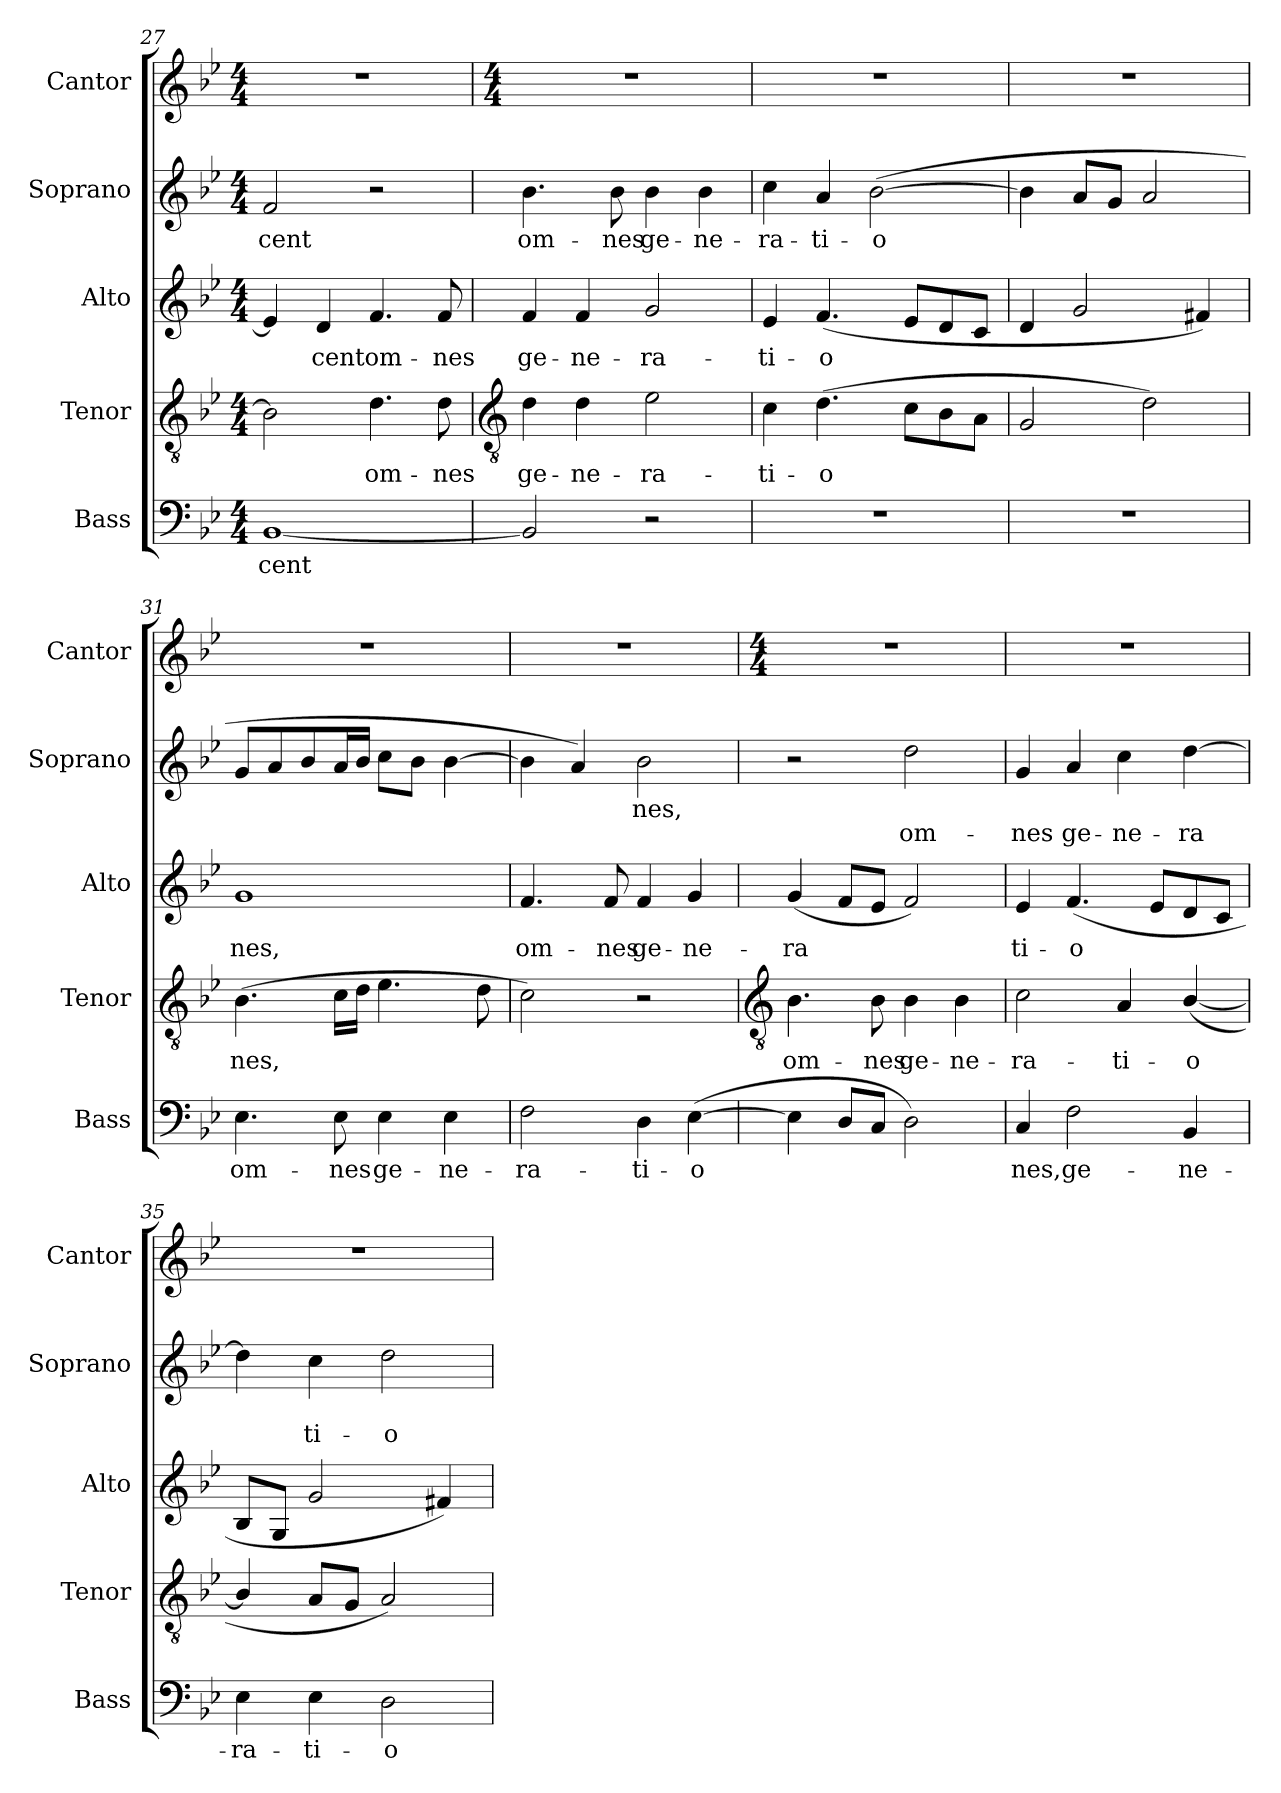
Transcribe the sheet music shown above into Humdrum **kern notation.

**kern	**text	**kern	**text	**kern	**text	**kern	**text	**text	**kern
*part5	*part5	*part4	*part4	*part3	*part3	*part2	*part2	*part2	*part1
*staff5	*staff5	*staff4	*staff4	*staff3	*staff3	*staff2	*staff2	*staff2	*staff1
*I"Bass	*	*I"Tenor	*	*I"Alto	*	*I"Soprano	*	*	*I"Cantor
*I'Bass	*	*I'Tenor	*	*I'Alto	*	*I'Soprano	*	*	*I'Cantor
*clefF4	*	*clefGv2	*	*clefG2	*	*clefG2	*	*	*clefG2
*k[b-e-]	*	*k[b-e-]	*	*k[b-e-]	*	*k[b-e-]	*	*	*k[b-e-]
*B-:	*	*B-:	*	*B-:	*	*B-:	*	*	*B-:
*M4/4	*	*M4/4	*	*M4/4	*	*M4/4	*	*	*M4/4
=27	=27	=27	=27	=27	=27	=27	=27	=27	=27
!	!LO:LY:b	!	!	!	!	!	!LO:LY:b	!	!
[1BB-	cent	2B-]	.	4e-]	.	2f	cent	.	1r
!	!	!	!	!	!LO:LY:b	!	!	!	!
.	.	.	.	4d	cent	.	.	.	.
!	!	!	!LO:LY:b	!	!LO:LY:b	!	!	!	!
.	.	4.d	om-	4.f	om-	2r	.	.	.
!	!	!	!LO:LY:b	!	!LO:LY:b	!	!	!	!
.	.	8d	-nes	8f	-nes	.	.	.	.
!!LO:LB:g=z
=28	=28	=28	=28	=28	=28	=28	=28	=28	=28
*	*	*clefGv2	*	*	*	*	*	*	*
*	*	*	*	*	*	*	*	*	*M4/4
!	!	!	!LO:LY:b	!	!LO:LY:b	!	!LO:LY:b	!	!
2BB-]	.	4d	ge-	4f	ge-	4.b-	om-	.	1r
!	!	!	!LO:LY:b	!	!LO:LY:b	!	!	!	!
.	.	4d	-ne-	4f	-ne-	.	.	.	.
!	!	!	!	!	!	!	!LO:LY:b	!	!
.	.	.	.	.	.	8b-	-nes	.	.
!	!	!	!LO:LY:b	!	!LO:LY:b	!	!LO:LY:b	!	!
2r	.	2e-	-ra-	2g	-ra-	4b-	ge-	.	.
!	!	!	!	!	!	!	!LO:LY:b	!	!
.	.	.	.	.	.	4b-	-ne-	.	.
=29	=29	=29	=29	=29	=29	=29	=29	=29	=29
!	!	!	!LO:LY:b	!	!LO:LY:b	!	!LO:LY:b	!	!
1r	.	4c	-ti-	4e-	-ti-	4cc	-ra-	.	1r
!	!	!	!LO:LY:b	!	!LO:LY:b	!	!LO:LY:b	!	!
.	.	(>4.d	-o	(<4.f	-o	4a	-ti-	.	.
!	!	!	!	!	!	!	!LO:LY:b	!	!
.	.	.	.	.	.	(>[2b-	-o	.	.
.	.	8cL	.	8e-L	.	.	.	.	.
.	.	8B-	.	8d	.	.	.	.	.
.	.	8AJ	.	8cJ	.	.	.	.	.
=30	=30	=30	=30	=30	=30	=30	=30	=30	=30
1r	.	2G	.	4d	.	4b-]	.	.	1r
.	.	.	.	2g	.	8aL	.	.	.
.	.	.	.	.	.	8gJ	.	.	.
.	.	2d)	.	.	.	2a	.	.	.
.	.	.	.	4f#)	.	.	.	.	.
=31	=31	=31	=31	=31	=31	=31	=31	=31	=31
!	!LO:LY:b	!	!LO:LY:b	!	!LO:LY:b	!	!	!	!
4.E-	om-	(>4.B-	nes,	1g	nes,	8gL	.	.	1r
.	.	.	.	.	.	8a	.	.	.
.	.	.	.	.	.	8b-	.	.	.
!	!LO:LY:b	!	!	!	!	!	!	!	!
8E-	-nes	16cLL	.	.	.	16aL	.	.	.
.	.	16dJJ	.	.	.	16b-JJ	.	.	.
!	!LO:LY:b	!	!	!	!	!	!	!	!
4E-	ge-	4.e-	.	.	.	8ccL	.	.	.
.	.	.	.	.	.	8b-J	.	.	.
!	!LO:LY:b	!	!	!	!	!	!	!	!
4E-	-ne-	.	.	.	.	[4b-	.	.	.
.	.	8d	.	.	.	.	.	.	.
=32	=32	=32	=32	=32	=32	=32	=32	=32	=32
!	!LO:LY:b	!	!	!	!LO:LY:b	!	!	!	!
2F	-ra-	2c)	.	4.f	om-	4b-]	.	.	1r
.	.	.	.	.	.	4a)	.	.	.
!	!	!	!	!	!LO:LY:b	!	!	!	!
.	.	.	.	8f	-nes	.	.	.	.
!	!LO:LY:b	!	!	!	!LO:LY:b	!	!LO:LY:b	!	!
4D	-ti-	2r	.	4f	ge-	2b-	nes,	.	.
!	!LO:LY:b	!	!	!	!LO:LY:b	!	!	!	!
(>[4E-	-o	.	.	4g	-ne-	.	.	.	.
!!LO:LB:g=z
=33	=33	=33	=33	=33	=33	=33	=33	=33	=33
*	*	*clefGv2	*	*	*	*	*	*	*
*	*	*	*	*	*	*	*	*	*M4/4
!	!	!	!LO:LY:b	!	!LO:LY:b	!	!	!	!
4E-]	.	4.B-	om-	(<4g	-ra	2r	.	.	1r
8DL	.	.	.	8fL	.	.	.	.	.
!	!	!	!LO:LY:b	!	!	!	!	!	!
8CJ	.	8B-	-nes	8e-J	.	.	.	.	.
!	!	!	!LO:LY:b	!	!	!	!	!LO:LY:b	!
2D)	.	4B-	ge-	2f)	.	2dd	.	om-	.
!	!	!	!LO:LY:b	!	!	!	!	!	!
.	.	4B-	-ne-	.	.	.	.	.	.
=34	=34	=34	=34	=34	=34	=34	=34	=34	=34
!	!LO:LY:b	!	!LO:LY:b	!	!LO:LY:b	!	!	!LO:LY:b	!
4C	nes,	2c	-ra-	4e-	ti-	4g	.	-nes	1r
!	!LO:LY:b	!	!	!	!LO:LY:b	!	!	!LO:LY:b	!
2F	ge-	.	.	(<4.f	-o	4a	.	ge-	.
!	!	!	!LO:LY:b	!	!	!	!	!LO:LY:b	!
.	.	4A	-ti-	.	.	4cc	.	-ne-	.
.	.	.	.	8e-L	.	.	.	.	.
!	!LO:LY:b	!	!LO:LY:b	!	!	!	!	!LO:LY:b	!
4BB-	-ne-	(<[4B-/	-o	8d	.	[4dd	.	-ra	.
.	.	.	.	8cJ	.	.	.	.	.
=35	=35	=35	=35	=35	=35	=35	=35	=35	=35
!	!LO:LY:b	!	!	!	!	!	!	!	!
4E-	-ra-	4B-/]	.	8B-L	.	4dd]	.	.	1r
.	.	.	.	8GJ	.	.	.	.	.
!	!LO:LY:b	!	!	!	!	!	!	!LO:LY:b	!
4E-	-ti-	8AL	.	2g	.	4cc	.	ti-	.
.	.	8GJ	.	.	.	.	.	.	.
!	!LO:LY:b	!	!	!	!	!	!	!LO:LY:b	!
2D	-o-	2A)	.	.	.	2dd	.	-o-	.
.	.	.	.	4f#)	.	.	.	.	.
=	=	=	=	=	=	=	=	=	=
*-	*-	*-	*-	*-	*-	*-	*-	*-	*-
